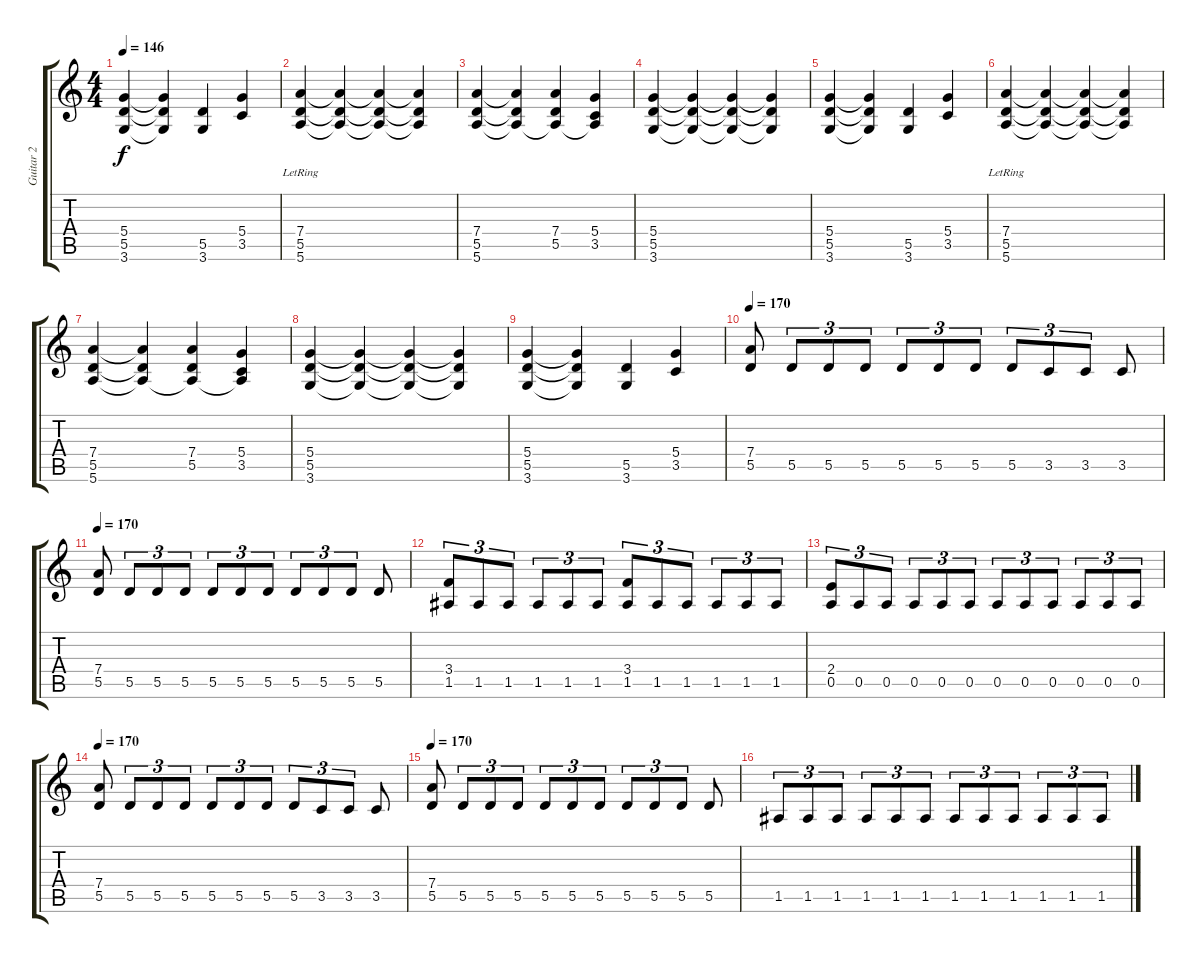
\track ("Guitar 2" "Guitar 2") {instrument distortionguitar}
\staff {score tabs}
\tuning (E4 B3 G3 D3 A2 E2) {hide}
\ts (4 4)
\tempo 146
\clef g2
\ks c
(5.4 5.5 3.6).4{dy f} (5.4{t} 5.5{t} 3.6{t}).4 (5.5 3.6).4 (5.4 3.5).4 |
(7.4{lr} 5.5{lr} 5.6{lr}).4 (7.4{t} 5.5{t} 5.6{t}).4 (7.4{t} 5.5{t} 5.6{t}).4 (7.4{t} 5.5{t} 5.6{t}).4 |
(7.4 5.5 5.6).4 (7.4{t} 5.5{t} 5.6{t}).4 (7.4 5.5 5.6{t}).4 (5.4 3.5 5.6{t}).4 |
(5.4 5.5 3.6).4 (5.4{t} 5.5{t} 3.6{t}).4 (5.4{t} 5.5{t} 3.6{t}).4 (5.4{t} 5.5{t} 3.6{t}).4 |
(5.4 5.5 3.6).4 (5.4{t} 5.5{t} 3.6{t}).4 (5.5 3.6).4 (5.4 3.5).4 |
(7.4{lr} 5.5{lr} 5.6{lr}).4 (7.4{t} 5.5{t} 5.6{t}).4 (7.4{t} 5.5{t} 5.6{t}).4 (7.4{t} 5.5{t} 5.6{t}).4 |
(7.4 5.5 5.6).4 (7.4{t} 5.5{t} 5.6{t}).4 (7.4 5.5 5.6{t}).4 (5.4 3.5 5.6{t}).4 |
(5.4 5.5 3.6).4 (5.4{t} 5.5{t} 3.6{t}).4 (5.4{t} 5.5{t} 3.6{t}).4 (5.4{t} 5.5{t} 3.6{t}).4 |
(5.4 5.5 3.6).4 (5.4{t} 5.5{t} 3.6{t}).4 (5.5 3.6).4 (5.4 3.5).4 |
\tempo 170
(7.4 5.5).8 5.5.8{tu (3 2)} 5.5.8{tu (3 2)} 5.5.8{tu (3 2)} 5.5.8{tu (3 2)} 5.5.8{tu (3 2)} 5.5.8{tu (3 2)} 5.5.8{tu (3 2)} 3.5.8{tu (3 2)} 3.5.8{tu (3 2)} 3.5.8 |
\tempo 170
(7.4 5.5).8 5.5.8{tu (3 2)} 5.5.8{tu (3 2)} 5.5.8{tu (3 2)} 5.5.8{tu (3 2)} 5.5.8{tu (3 2)} 5.5.8{tu (3 2)} 5.5.8{tu (3 2)} 5.5.8{tu (3 2)} 5.5.8{tu (3 2)} 5.5.8 |
(3.4 1.5).8{tu (3 2)} 1.5.8{tu (3 2)} 1.5.8{tu (3 2)} 1.5.8{tu (3 2)} 1.5.8{tu (3 2)} 1.5.8{tu (3 2)} (3.4 1.5).8{tu (3 2)} 1.5.8{tu (3 2)} 1.5.8{tu (3 2)} 1.5.8{tu (3 2)} 1.5.8{tu (3 2)} 1.5.8{tu (3 2)} |
(2.4 0.5).8{tu (3 2)} 0.5.8{tu (3 2)} 0.5.8{tu (3 2)} 0.5.8{tu (3 2)} 0.5.8{tu (3 2)} 0.5.8{tu (3 2)} 0.5.8{tu (3 2)} 0.5.8{tu (3 2)} 0.5.8{tu (3 2)} 0.5.8{tu (3 2)} 0.5.8{tu (3 2)} 0.5.8{tu (3 2)} |
\tempo 170
(7.4 5.5).8 5.5.8{tu (3 2)} 5.5.8{tu (3 2)} 5.5.8{tu (3 2)} 5.5.8{tu (3 2)} 5.5.8{tu (3 2)} 5.5.8{tu (3 2)} 5.5.8{tu (3 2)} 3.5.8{tu (3 2)} 3.5.8{tu (3 2)} 3.5.8 |
\tempo 170
(7.4 5.5).8 5.5.8{tu (3 2)} 5.5.8{tu (3 2)} 5.5.8{tu (3 2)} 5.5.8{tu (3 2)} 5.5.8{tu (3 2)} 5.5.8{tu (3 2)} 5.5.8{tu (3 2)} 5.5.8{tu (3 2)} 5.5.8{tu (3 2)} 5.5.8 |
1.5.8{tu (3 2)} 1.5.8{tu (3 2)} 1.5.8{tu (3 2)} 1.5.8{tu (3 2)} 1.5.8{tu (3 2)} 1.5.8{tu (3 2)} 1.5.8{tu (3 2)} 1.5.8{tu (3 2)} 1.5.8{tu (3 2)} 1.5.8{tu (3 2)} 1.5.8{tu (3 2)} 1.5.8{tu (3 2)}
